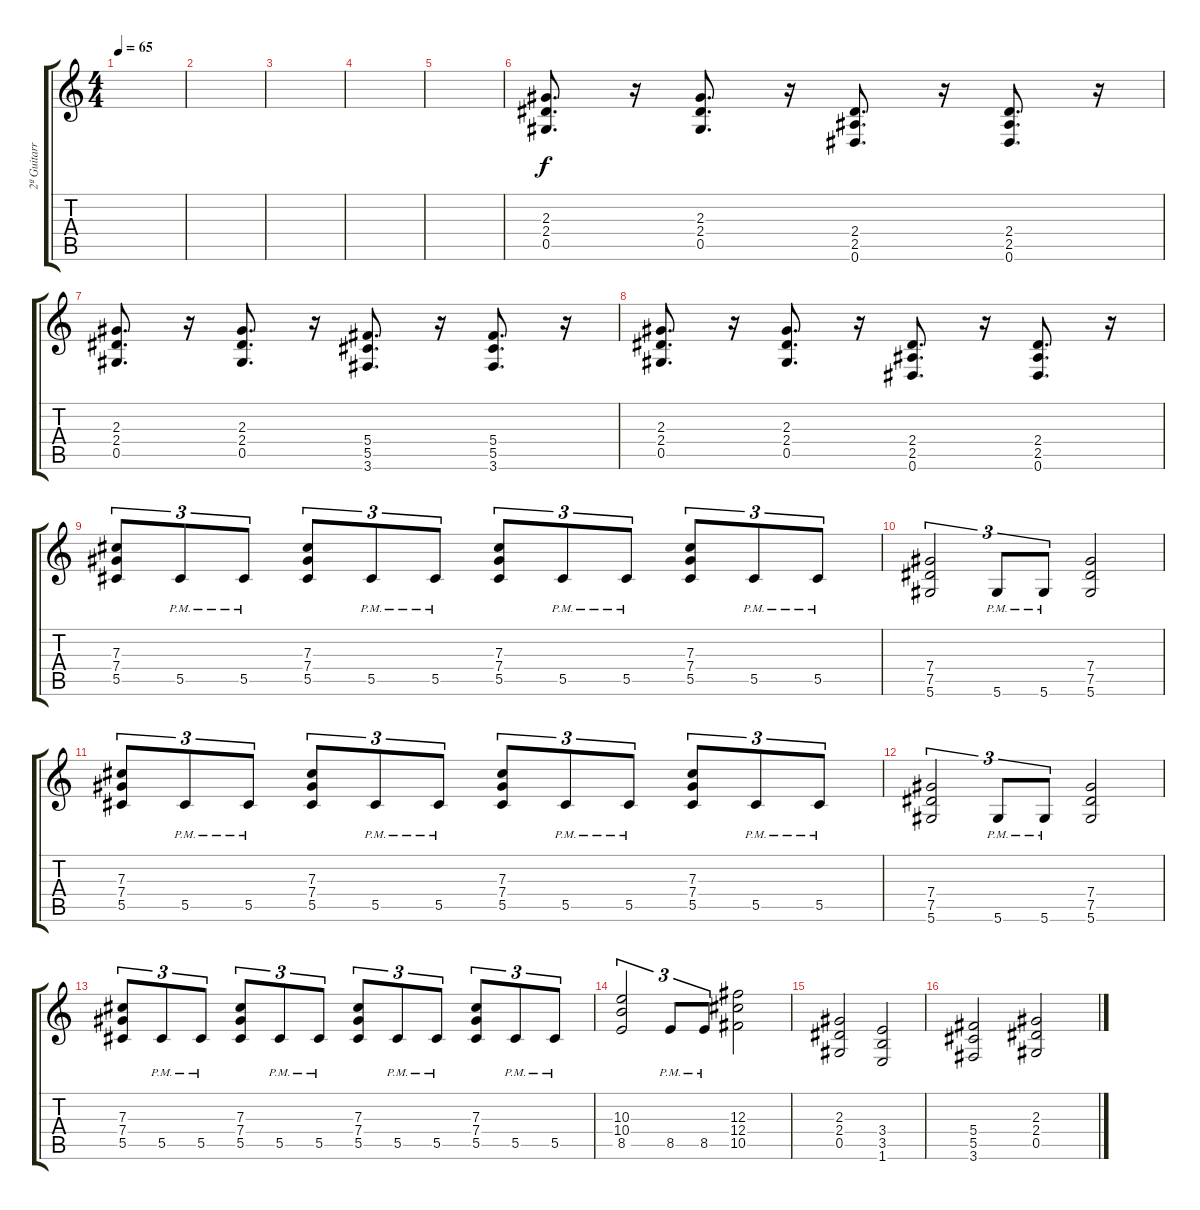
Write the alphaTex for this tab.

\track ("2ª Guitarra" "2ª Guitarr") {instrument overdrivenguitar}
\staff {score tabs}
\tuning (Eb4 Bb3 Gb3 Db3 Ab2 Eb2) {hide}
\ts (4 4)
\tempo 65
\clef g2
\ks c
|
|
|
|
|
(2.3 2.4 0.5).8{d volume 12} r.16 (2.3 2.4 0.5).8{d} r.16 (2.4 2.5 0.6).8{d} r.16 (2.4 2.5 0.6).8{d} r.16 |
(2.3 2.4 0.5).8{d} r.16 (2.3 2.4 0.5).8{d} r.16 (5.4 5.5 3.6).8{d} r.16 (5.4 5.5 3.6).8{d} r.16 |
(2.3 2.4 0.5).8{d} r.16 (2.3 2.4 0.5).8{d} r.16 (2.4 2.5 0.6).8{d} r.16 (2.4 2.5 0.6).8{d} r.16 |
(7.3 7.4 5.5).8{tu (3 2)} 5.5{pm}.8{tu (3 2)} 5.5{pm}.8{tu (3 2)} (7.3 7.4 5.5).8{tu (3 2)} 5.5{pm}.8{tu (3 2)} 5.5{pm}.8{tu (3 2)} (7.3 7.4 5.5).8{tu (3 2)} 5.5{pm}.8{tu (3 2)} 5.5{pm}.8{tu (3 2)} (7.3 7.4 5.5).8{tu (3 2)} 5.5{pm}.8{tu (3 2)} 5.5{pm}.8{tu (3 2)} |
(7.4 7.5 5.6).2{tu (3 2)} 5.6{pm}.8{tu (3 2)} 5.6{pm}.8{tu (3 2)} (7.4 7.5 5.6).2 |
(7.3 7.4 5.5).8{tu (3 2)} 5.5{pm}.8{tu (3 2)} 5.5{pm}.8{tu (3 2)} (7.3 7.4 5.5).8{tu (3 2)} 5.5{pm}.8{tu (3 2)} 5.5{pm}.8{tu (3 2)} (7.3 7.4 5.5).8{tu (3 2)} 5.5{pm}.8{tu (3 2)} 5.5{pm}.8{tu (3 2)} (7.3 7.4 5.5).8{tu (3 2)} 5.5{pm}.8{tu (3 2)} 5.5{pm}.8{tu (3 2)} |
(7.4 7.5 5.6).2{tu (3 2)} 5.6{pm}.8{tu (3 2)} 5.6{pm}.8{tu (3 2)} (7.4 7.5 5.6).2 |
(7.3 7.4 5.5).8{tu (3 2)} 5.5{pm}.8{tu (3 2)} 5.5{pm}.8{tu (3 2)} (7.3 7.4 5.5).8{tu (3 2)} 5.5{pm}.8{tu (3 2)} 5.5{pm}.8{tu (3 2)} (7.3 7.4 5.5).8{tu (3 2)} 5.5{pm}.8{tu (3 2)} 5.5{pm}.8{tu (3 2)} (7.3 7.4 5.5).8{tu (3 2)} 5.5{pm}.8{tu (3 2)} 5.5{pm}.8{tu (3 2)} |
(10.3 10.4 8.5).2{tu (3 2)} 8.5{pm}.8{tu (3 2)} 8.5{pm}.8{tu (3 2)} (12.3 12.4 10.5).2 |
(2.3 2.4 0.5).2 (3.4 3.5 1.6).2 |
(5.4 5.5 3.6).2 (2.3 2.4 0.5).2
